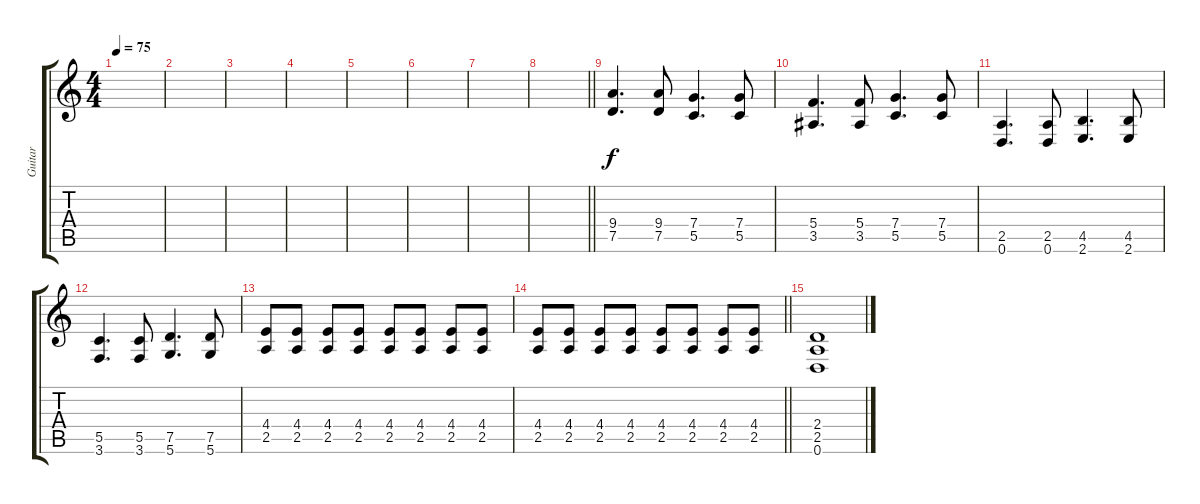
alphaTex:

\track ("Guitar" "Guitar") {instrument distortionguitar}
\staff {score tabs}
\tuning (D4 A3 F3 C3 G2 D2) {hide}
\ts (4 4)
\tempo 75
\clef g2
\ks c
|
|
|
|
|
|
|
\barLineRight lightlight
|
(9.4 7.5).4{d volume 13} (9.4 7.5).8 (7.4 5.5).4{d} (7.4 5.5).8 |
(5.4 3.5).4{d} (5.4 3.5).8 (7.4 5.5).4{d} (7.4 5.5).8 |
(2.5 0.6).4{d} (2.5 0.6).8 (4.5 2.6).4{d} (4.5 2.6).8 |
(5.5 3.6).4{d} (5.5 3.6).8 (7.5 5.6).4{d} (7.5 5.6).8 |
(4.4 2.5).8 (4.4 2.5).8 (4.4 2.5).8 (4.4 2.5).8 (4.4 2.5).8 (4.4 2.5).8 (4.4 2.5).8 (4.4 2.5).8 |
\barLineRight lightlight
(4.4 2.5).8 (4.4 2.5).8 (4.4 2.5).8 (4.4 2.5).8 (4.4 2.5).8 (4.4 2.5).8 (4.4 2.5).8 (4.4 2.5).8 |
(2.4 2.5 0.6).1{volume 0}
